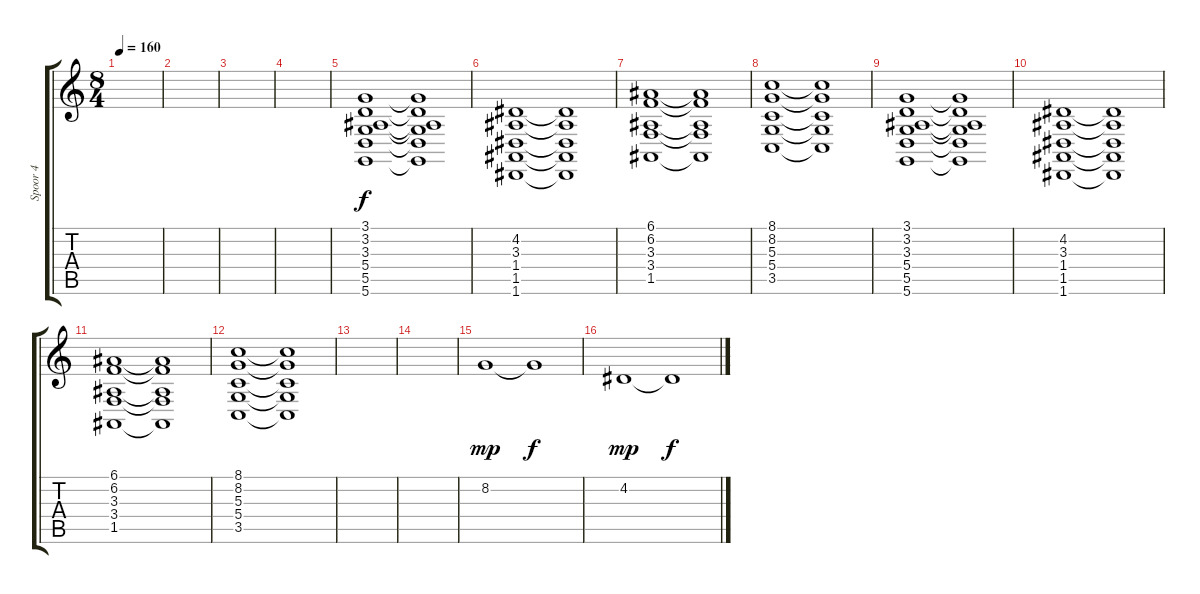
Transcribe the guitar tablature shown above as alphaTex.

\track ("Spoor 4" "Spoor 4") {instrument choiraahs}
\staff {score tabs}
\tuning (E4 B3 G3 D3 A2 D2) {hide}
\ts (8 4)
\tempo 160
\clef g2
\ks c
|
|
|
|
(3.1 3.2 3.3 5.4 5.5 5.6).1 (3.1{t} 3.2{t} 3.3{t} 5.4{t} 5.5{t} 5.6{t}).1 |
(4.2 3.3 1.4 1.5 1.6).1 (4.2{t} 3.3{t} 1.4{t} 1.5{t} 1.6{t}).1 |
(6.1 6.2 3.3 3.4 1.5).1 (6.1{t} 6.2{t} 3.3{t} 3.4{t} 1.5{t}).1 |
(8.1 8.2 5.3 5.4 3.5).1 (8.1{t} 8.2{t} 5.3{t} 5.4{t} 3.5{t}).1 |
(3.1 3.2 3.3 5.4 5.5 5.6).1 (3.1{t} 3.2{t} 3.3{t} 5.4{t} 5.5{t} 5.6{t}).1 |
(4.2 3.3 1.4 1.5 1.6).1 (4.2{t} 3.3{t} 1.4{t} 1.5{t} 1.6{t}).1 |
(6.1 6.2 3.3 3.4 1.5).1 (6.1{t} 6.2{t} 3.3{t} 3.4{t} 1.5{t}).1 |
(8.1 8.2 5.3 5.4 3.5).1 (8.1{t} 8.2{t} 5.3{t} 5.4{t} 3.5{t}).1 |
|
|
8.2.1{dy mp} 8.2{t}.1{dy f} |
4.2.1{dy mp} 4.2{t}.1{dy f}
